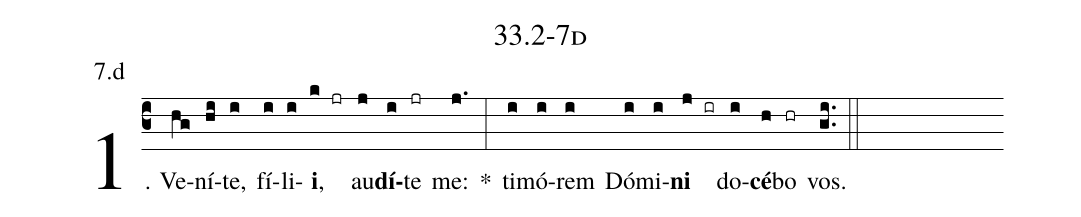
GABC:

name: 33.2-7d;
annotation: 7.d;
%%
(c3)1. Ve(hg)ní(hi)te,(i) fí(i)li(i)<b>i</b>,(k jr) au(j)<b>dí</b>(i)te(jr) me:(j.) *(:) ti(i)mó(i)rem(i) Dó(i)mi(i)<b>ni</b>(j ir) do(i)<b>cé</b>(h)bo(hr) vos.(gi..) (::)
